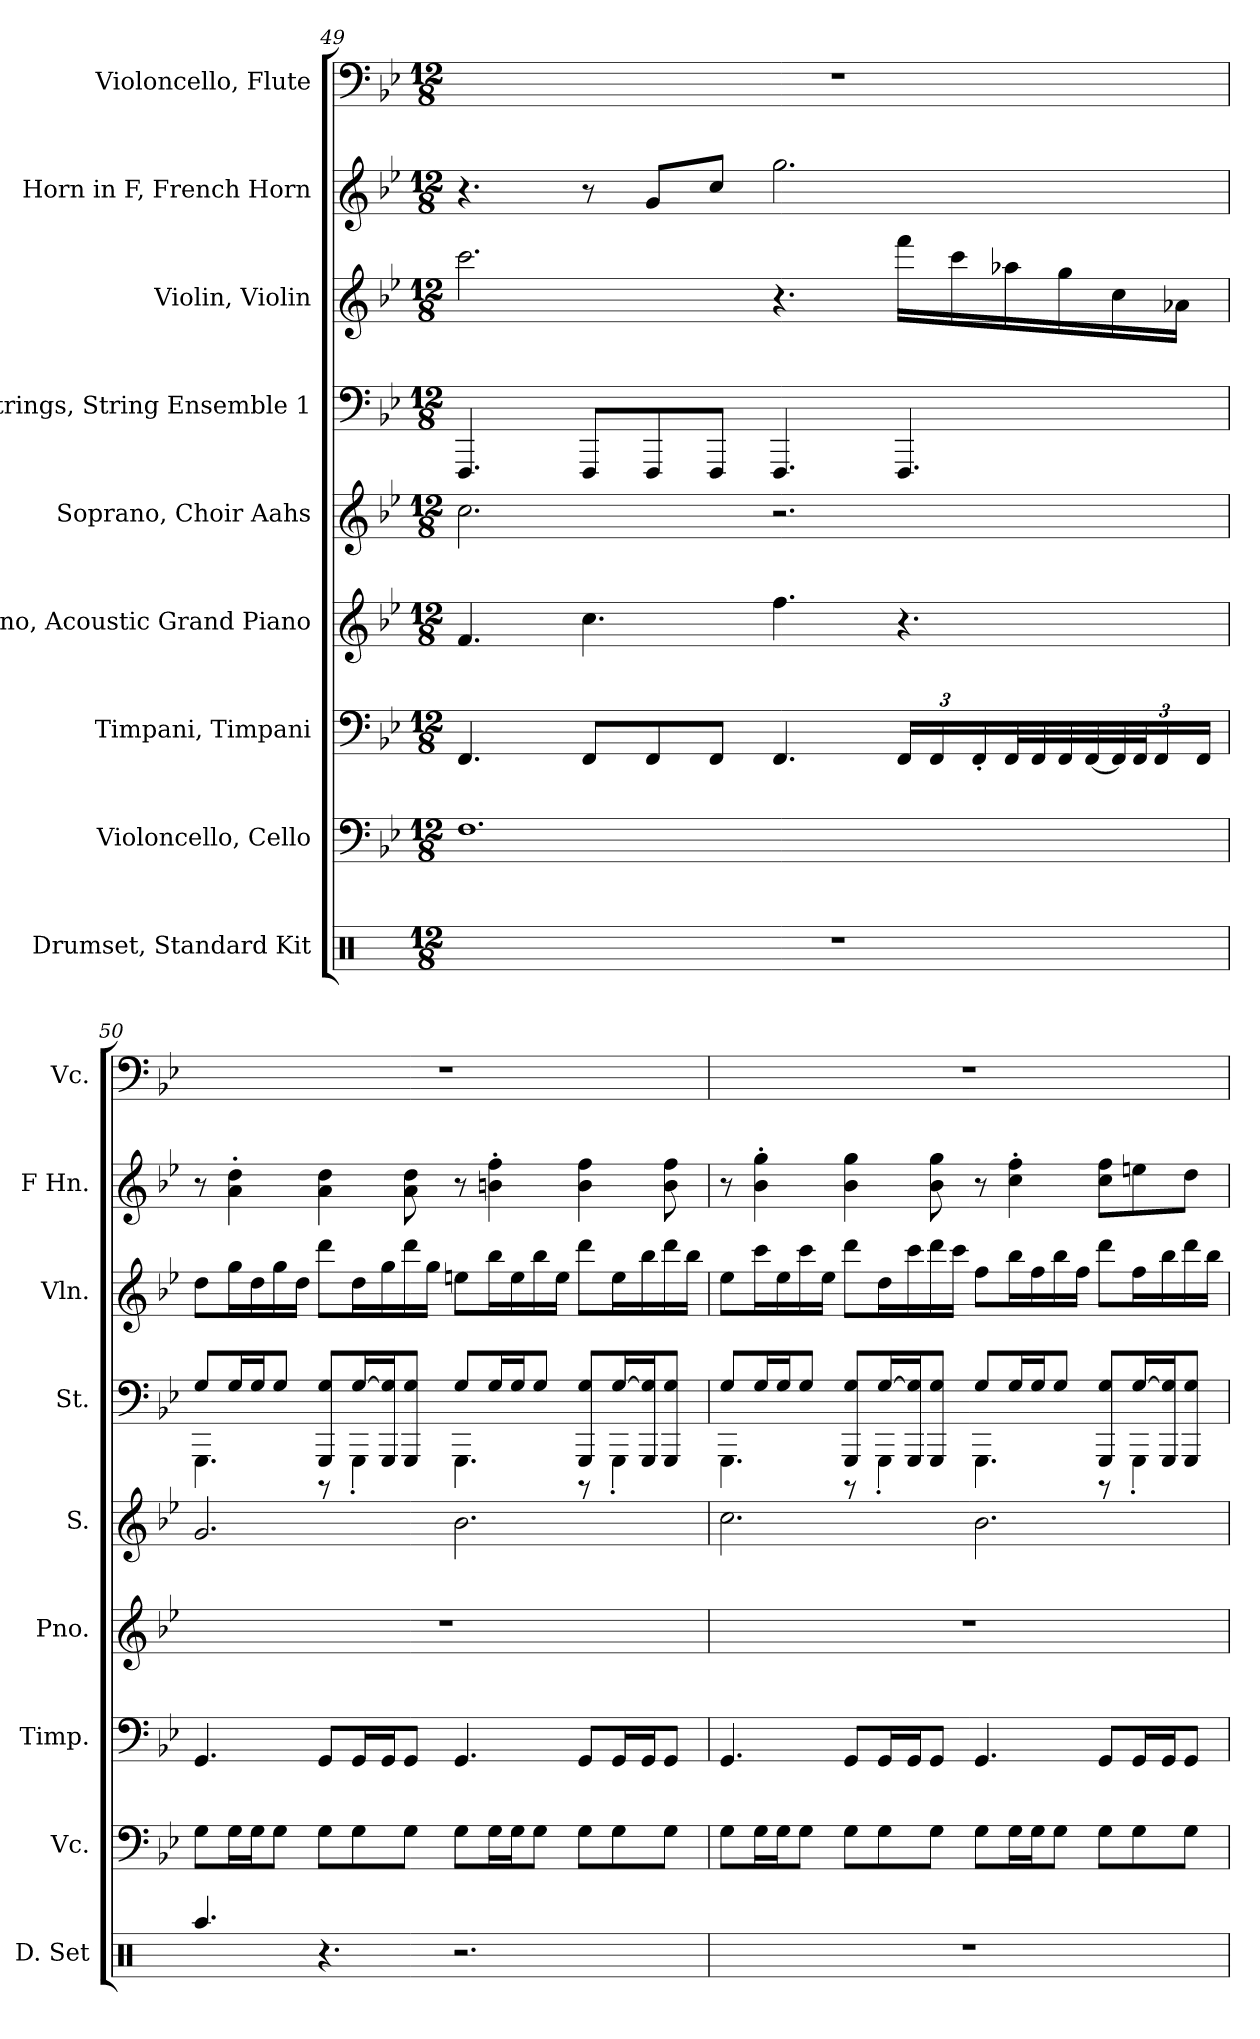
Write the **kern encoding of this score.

**kern	**kern	**kern	**kern	**kern	**kern	**kern	**kern	**kern
*part9	*part8	*part7	*part6	*part5	*part4	*part3	*part2	*part1
*staff9	*staff8	*staff7	*staff6	*staff5	*staff4	*staff3	*staff2	*staff1
*I"Drumset, Standard Kit	*I"Violoncello, Cello	*I"Timpani, Timpani	*I"Piano, Acoustic Grand Piano	*I"Soprano, Choir Aahs	*I"Strings, String Ensemble 1	*I"Violin, Violin	*I"Horn in F, French Horn	*I"Violoncello, Flute
*I'D. Set	*I'Vc.	*I'Timp.	*I'Pno.	*I'S.	*I'St.	*I'Vln.	*I'F Hn.	*I'Vc.
*clefX	*clefF4	*clefF4	*clefG2	*clefG2	*clefF4	*clefG2	*clefG2	*clefF4
*	*	*	*	*	*	*	*ITrd4c7	*
*k[]	*k[b-e-]	*k[b-e-]	*k[b-e-]	*k[b-e-]	*k[b-e-]	*k[b-e-]	*k[b-e-a-]	*k[b-e-]
*M12/8	*M12/8	*M12/8	*M12/8	*M12/8	*M12/8	*M12/8	*M12/8	*M12/8
=49	=49	=49	=49	=49	=49	=49	=49	=49
1.r	1.F	4.FF/	4.f/	2.cc\	4.FFF/	2.ccc\	4.r	1.r
.	.	8FF/L	4.cc\	.	8FFF/L	.	8r	.
.	.	8FF/	.	.	8FFF/	.	8c/L	.
.	.	8FF/J	.	.	8FFF/J	.	8f/J	.
.	.	4.FF/	4.ff\	2.r	4.FFF/	4.r	2.cc\	.
*	*	*Xbrackettup	*	*	*	*	*	*
.	.	24FF/LL	4.r	.	4.FFF/	16fff\LL	.	.
.	.	24FF/	.	.	.	.	.	.
.	.	.	.	.	.	16ccc\	.	.
.	.	24FF'/	.	.	.	.	.	.
.	.	32FF/L	.	.	.	16aa-X\	.	.
.	.	32FF/	.	.	.	.	.	.
.	.	32FF/	.	.	.	16gg\	.	.
.	.	[32FF/	.	.	.	.	.	.
.	.	48FF/]	.	.	.	16cc\	.	.
.	.	48FF/J	.	.	.	.	.	.
.	.	24FF/	.	.	.	.	.	.
.	.	.	.	.	.	16a-X\JJ	.	.
.	.	24FF/JJ	.	.	.	.	.	.
!!LO:PB:g=z
=50	=50	=50	=50	=50	=50	=50	=50	=50
*	*	*	*	*	*^	*	*	*
4.Raa/	8G\L	4.GG/	1.r	2.g/	8G/L	4.GGG\	8dd\L	8r	1.r
.	16G\L	.	.	.	16G/L	.	16gg\L	4d\' 4g\'	.
.	16G\J	.	.	.	16G/J	.	16dd\	.	.
.	8G\J	.	.	.	8G/J	.	16gg\	.	.
.	.	.	.	.	.	.	16dd\JJ	.	.
4.r	8G\L	8GG/L	.	.	8GGG/ 8G/L	8r	8ddd\L	4d\ 4g\	.
.	8G\	16GG/L	.	.	[16G/L	4GGG'\	16dd\L	.	.
.	.	16GG/J	.	.	16GGG/ 16G/]J	.	16gg\	.	.
.	8G\J	8GG/J	.	.	8GGG/ 8G/J	.	16ddd\	8d\ 8g\	.
.	.	.	.	.	.	.	16gg\JJ	.	.
2.r	8G\L	4.GG/	.	2.b-\	8G/L	4.GGG\	8een\L	8r	.
.	16G\L	.	.	.	16G/L	.	16bb-\L	4en\' 4b-\'	.
.	16G\J	.	.	.	16G/J	.	16ee\	.	.
.	8G\J	.	.	.	8G/J	.	16bb-\	.	.
.	.	.	.	.	.	.	16ee\JJ	.	.
.	8G\L	8GG/L	.	.	8GGG/ 8G/L	8r	8ddd\L	4e\ 4b-\	.
.	8G\	16GG/L	.	.	[16G/L	4GGG'\	16ee\L	.	.
.	.	16GG/J	.	.	16GGG/ 16G/]J	.	16bb-\	.	.
.	8G\J	8GG/J	.	.	8GGG/ 8G/J	.	16ddd\	8e\ 8b-\	.
.	.	.	.	.	.	.	16bb-\JJ	.	.
!!LO:PB:g=z
=51	=51	=51	=51	=51	=51	=51	=51	=51	=51
1.r	8G\L	4.GG/	1.r	2.cc\	8G/L	4.GGG\	8ee-\L	8r	1.r
.	16G\L	.	.	.	16G/L	.	16ccc\L	4e-\' 4cc\'	.
.	16G\J	.	.	.	16G/J	.	16ee-\	.	.
.	8G\J	.	.	.	8G/J	.	16ccc\	.	.
.	.	.	.	.	.	.	16ee-\JJ	.	.
.	8G\L	8GG/L	.	.	8GGG/ 8G/L	8r	8ddd\L	4e-\ 4cc\	.
.	8G\	16GG/L	.	.	[16G/L	4GGG'\	16dd\L	.	.
.	.	16GG/J	.	.	16GGG/ 16G/]J	.	16ccc\	.	.
.	8G\J	8GG/J	.	.	8GGG/ 8G/J	.	16ddd\	8e-\ 8cc\	.
.	.	.	.	.	.	.	16ccc\JJ	.	.
.	8G\L	4.GG/	.	2.b-\	8G/L	4.GGG\	8ff\L	8r	.
.	16G\L	.	.	.	16G/L	.	16bb-\L	4f\' 4b-\'	.
.	16G\J	.	.	.	16G/J	.	16ff\	.	.
.	8G\J	.	.	.	8G/J	.	16bb-\	.	.
.	.	.	.	.	.	.	16ff\JJ	.	.
.	8G\L	8GG/L	.	.	8GGG/ 8G/L	8r	8ddd\L	8f\ 8b-\L	.
.	8G\	16GG/L	.	.	[16G/L	4GGG'\	16ff\L	8an\	.
.	.	16GG/J	.	.	16GGG/ 16G/]J	.	16bb-\	.	.
.	8G\J	8GG/J	.	.	8GGG/ 8G/J	.	16ddd\	8g\J	.
.	.	.	.	.	.	.	16bb-\JJ	.	.
*	*	*	*	*	*v	*v	*	*	*
=	=	=	=	=	=	=	=	=
*-	*-	*-	*-	*-	*-	*-	*-	*-
